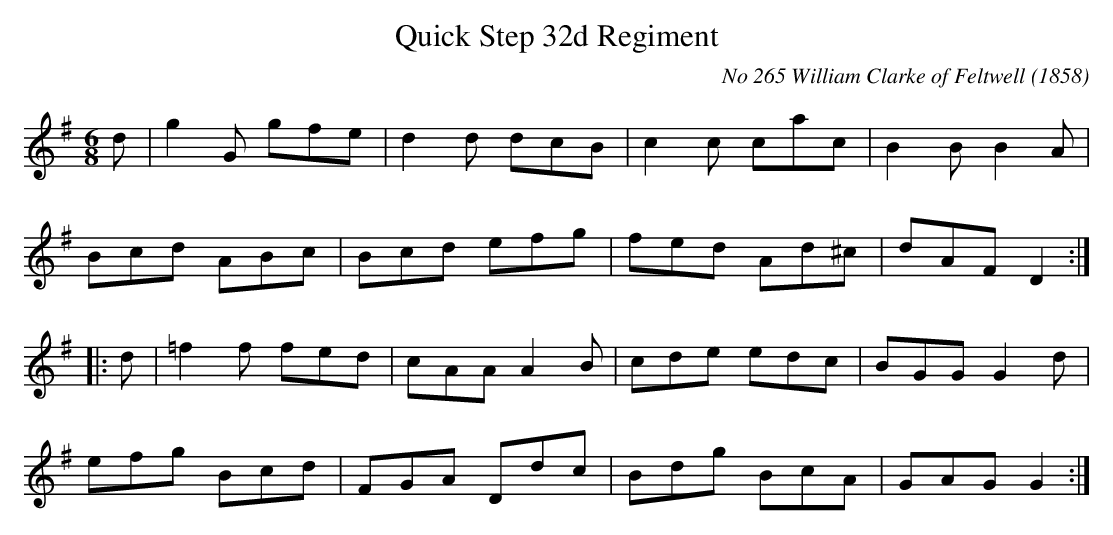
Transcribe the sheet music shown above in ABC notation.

X:1
T:Quick Step 32d Regiment
O:No 265 William Clarke of Feltwell (1858)
M:6/8
L:1/8
K:G
d|g2G gfe|d2d dcB|c2c cac|B2BB2A|
Bcd ABc|Bcd efg|fed Ad^c|dAFD2:|
|:d|=f2f fed|cAA A2B|cde edc|BGG G2d|
efg Bcd|FGA Ddc|Bdg BcA|GAGG2:|
